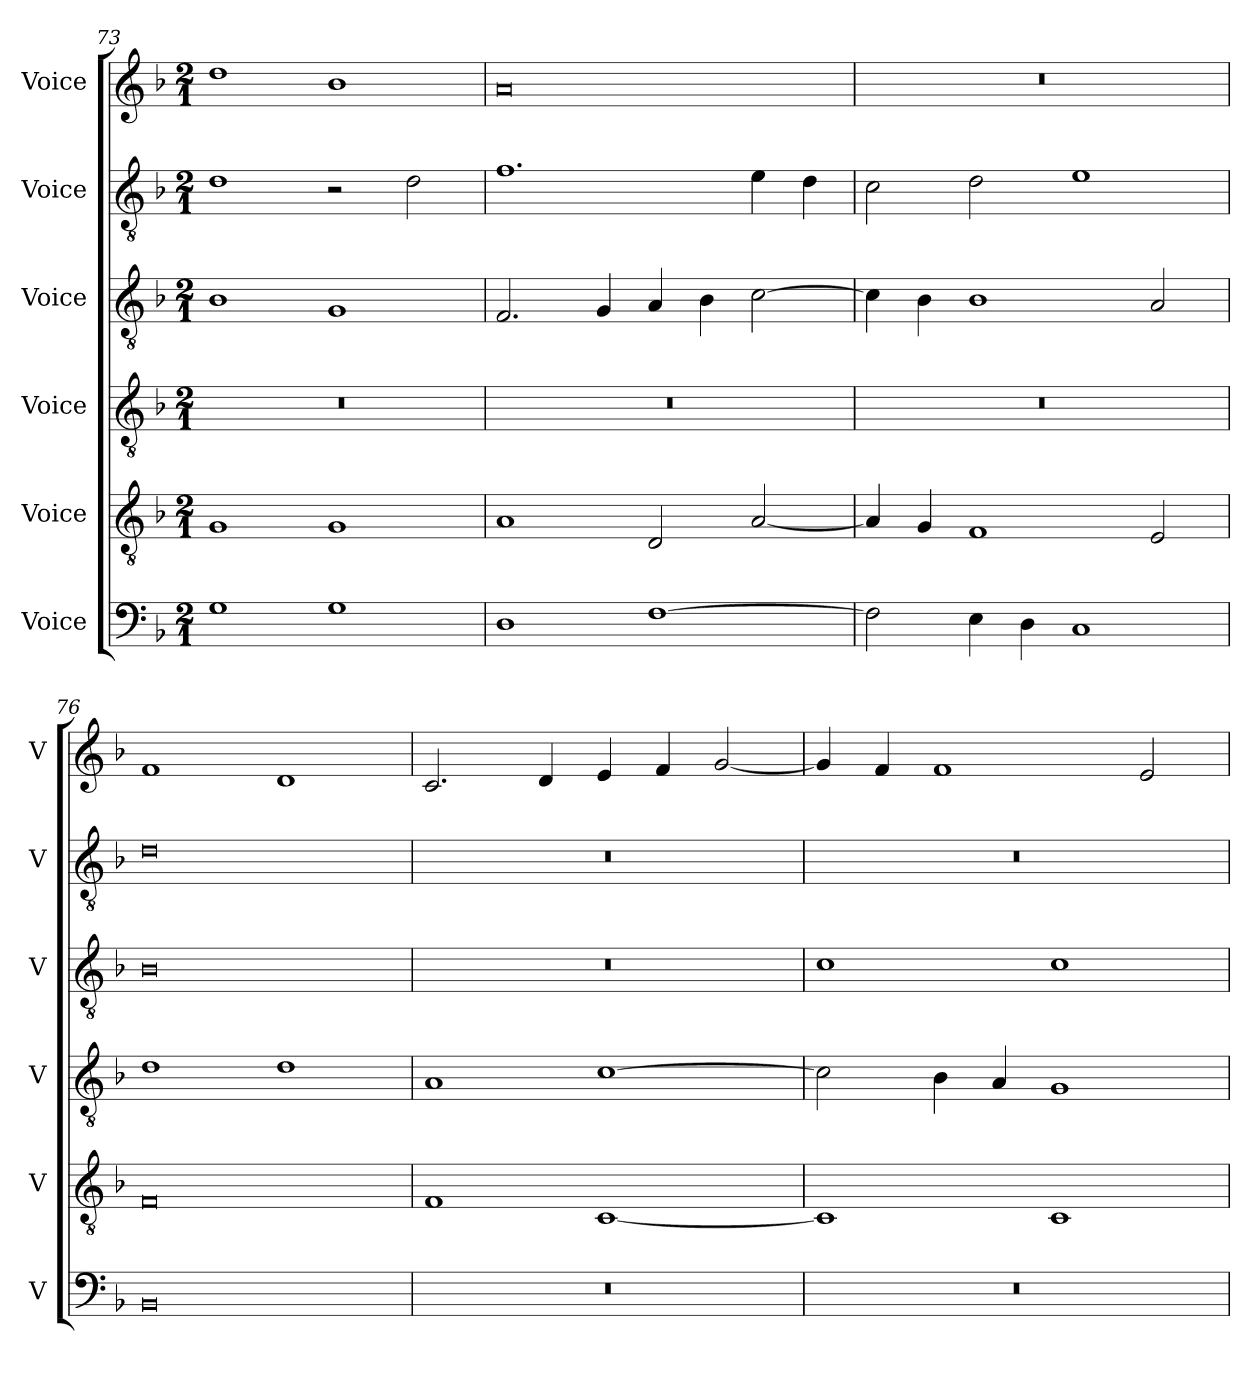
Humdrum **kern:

**kern	**kern	**kern	**kern	**kern	**kern
*part6	*part5	*part4	*part3	*part2	*part1
*staff6	*staff5	*staff4	*staff3	*staff2	*staff1
*I"Voice	*I"Voice	*I"Voice	*I"Voice	*I"Voice	*I"Voice
*I'V	*I'V	*I'V	*I'V	*I'V	*I'V
!!LO:LB:g=z
*clefF4	*clefGv2	*clefGv2	*clefGv2	*clefGv2	*clefG2
*k[b-]	*k[b-]	*k[b-]	*k[b-]	*k[b-]	*k[b-]
*M2/1	*M2/1	*M2/1	*M2/1	*M2/1	*M2/1
=73	=73	=73	=73	=73	=73
1G	1G	0r	1B-	1d	1dd
1G	1G	.	1G	2r	1b-
.	.	.	.	2d\	.
=74	=74	=74	=74	=74	=74
1D	1A	0r	2.F/	1.f	0a
.	.	.	4G/	.	.
[1F	2D/	.	4A/	.	.
.	.	.	4B-\	.	.
.	[2A/	.	[2c\	4e\	.
.	.	.	.	4d\	.
=75	=75	=75	=75	=75	=75
2F\]	4A/]	0r	4c\]	2c\	0r
.	4G/	.	4B-\	.	.
4E\	1F	.	1B-	2d\	.
4D\	.	.	.	.	.
1C	.	.	.	1e	.
.	2E/	.	2A/	.	.
=76	=76	=76	=76	=76	=76
0BB-	0F	1d	0B-	0d	1f
.	.	1d	.	.	1d
!!LO:PB:g=z
=77	=77	=77	=77	=77	=77
0r	1F	1A	0r	0r	2.c/
.	.	.	.	.	4d/
.	[1C	[1c	.	.	4e/
.	.	.	.	.	4f/
.	.	.	.	.	[2g/
=78	=78	=78	=78	=78	=78
0r	1C]	2c\]	1c	0r	4g/]
.	.	.	.	.	4f/
.	.	4B-\	.	.	1f
.	.	4A/	.	.	.
.	1C	1G	1c	.	.
.	.	.	.	.	2e/
=	=	=	=	=	=
*-	*-	*-	*-	*-	*-
